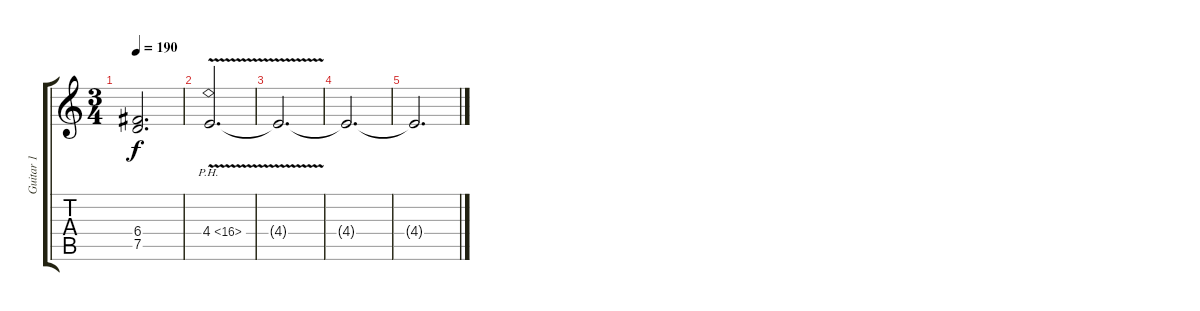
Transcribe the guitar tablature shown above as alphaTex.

\track ("Guitar 1" "Guitar 1") {instrument distortionguitar}
\staff {score tabs}
\tuning (D4 A3 F3 C3 G2 C2) {hide}
\ts (3 4)
\tempo 190
\clef g2
\ks c
(6.4{t} 7.5{t}).2{d dy f} |
4.4{ph 12 v}.2{d volume 5} |
4.4{t}.2{d} |
4.4{t}.2{d} |
4.4{t}.2{d}
